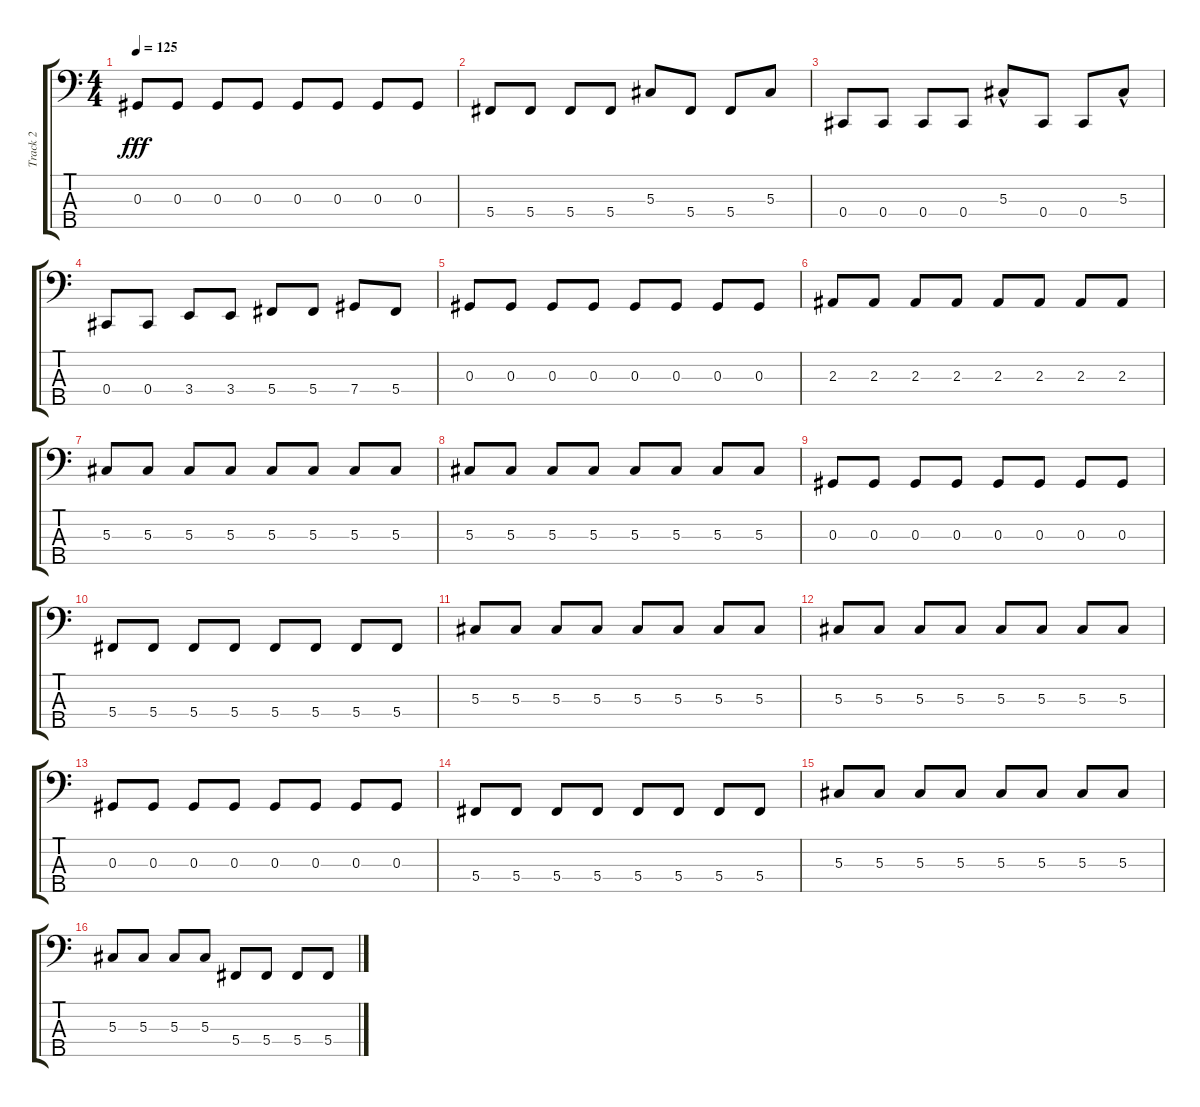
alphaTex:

\track ("Track 2" "Track 2") {instrument electricbasspick}
\staff {score tabs}
\tuning (Gb2 Db2 Ab1 Db1 Bb0) {hide}
\ts (4 4)
\tempo 125
\clef f4
\ks c
0.3.8{dy fff} 0.3.8 0.3.8 0.3.8 0.3.8 0.3.8 0.3.8 0.3.8 |
5.4.8 5.4.8 5.4.8 5.4.8 5.3.8 5.4.8 5.4.8 5.3.8 |
0.4.8 0.4.8 0.4.8 0.4.8 5.3{hac}.8 0.4.8 0.4.8 5.3{hac}.8 |
0.4.8 0.4.8 3.4.8 3.4.8 5.4.8 5.4.8 7.4.8 5.4.8 |
0.3.8 0.3.8 0.3.8 0.3.8 0.3.8 0.3.8 0.3.8 0.3.8 |
2.3.8 2.3.8 2.3.8 2.3.8 2.3.8 2.3.8 2.3.8 2.3.8 |
5.3.8 5.3.8 5.3.8 5.3.8 5.3.8 5.3.8 5.3.8 5.3.8 |
5.3.8 5.3.8 5.3.8 5.3.8 5.3.8 5.3.8 5.3.8 5.3.8 |
0.3.8 0.3.8 0.3.8 0.3.8 0.3.8 0.3.8 0.3.8 0.3.8 |
5.4.8 5.4.8 5.4.8 5.4.8 5.4.8 5.4.8 5.4.8 5.4.8 |
5.3.8 5.3.8 5.3.8 5.3.8 5.3.8 5.3.8 5.3.8 5.3.8 |
5.3.8 5.3.8 5.3.8 5.3.8 5.3.8 5.3.8 5.3.8 5.3.8 |
0.3.8 0.3.8 0.3.8 0.3.8 0.3.8 0.3.8 0.3.8 0.3.8 |
5.4.8 5.4.8 5.4.8 5.4.8 5.4.8 5.4.8 5.4.8 5.4.8 |
5.3.8 5.3.8 5.3.8 5.3.8 5.3.8 5.3.8 5.3.8 5.3.8 |
5.3.8 5.3.8 5.3.8 5.3.8 5.4.8 5.4.8 5.4.8 5.4.8
